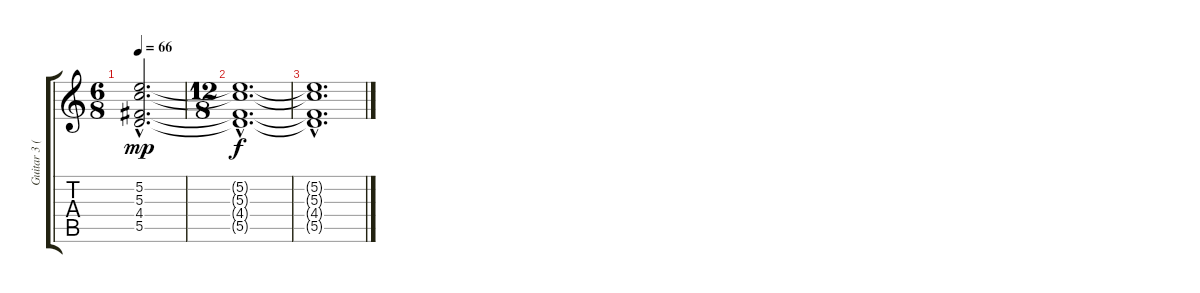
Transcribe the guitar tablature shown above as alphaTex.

\track ("Guitar 3 (Solo Backing/Fill)" "Guitar 3 (") {instrument electricguitarclean}
\staff {score tabs}
\tuning (E4 B3 G3 D3 A2 E2) {hide}
\ts (6 8)
\tempo 66
\clef g2
\ks c
(5.2{hac} 5.3{hac} 4.4{hac} 5.5{hac}).2{d dy mp} |
\ts (12 8)
(5.2{hac t} 5.3{hac t} 4.4{hac t} 5.5{hac t}).1{d dy f} |
(5.2{hac t} 5.3{hac t} 4.4{hac t} 5.5{hac t}).1{d}
